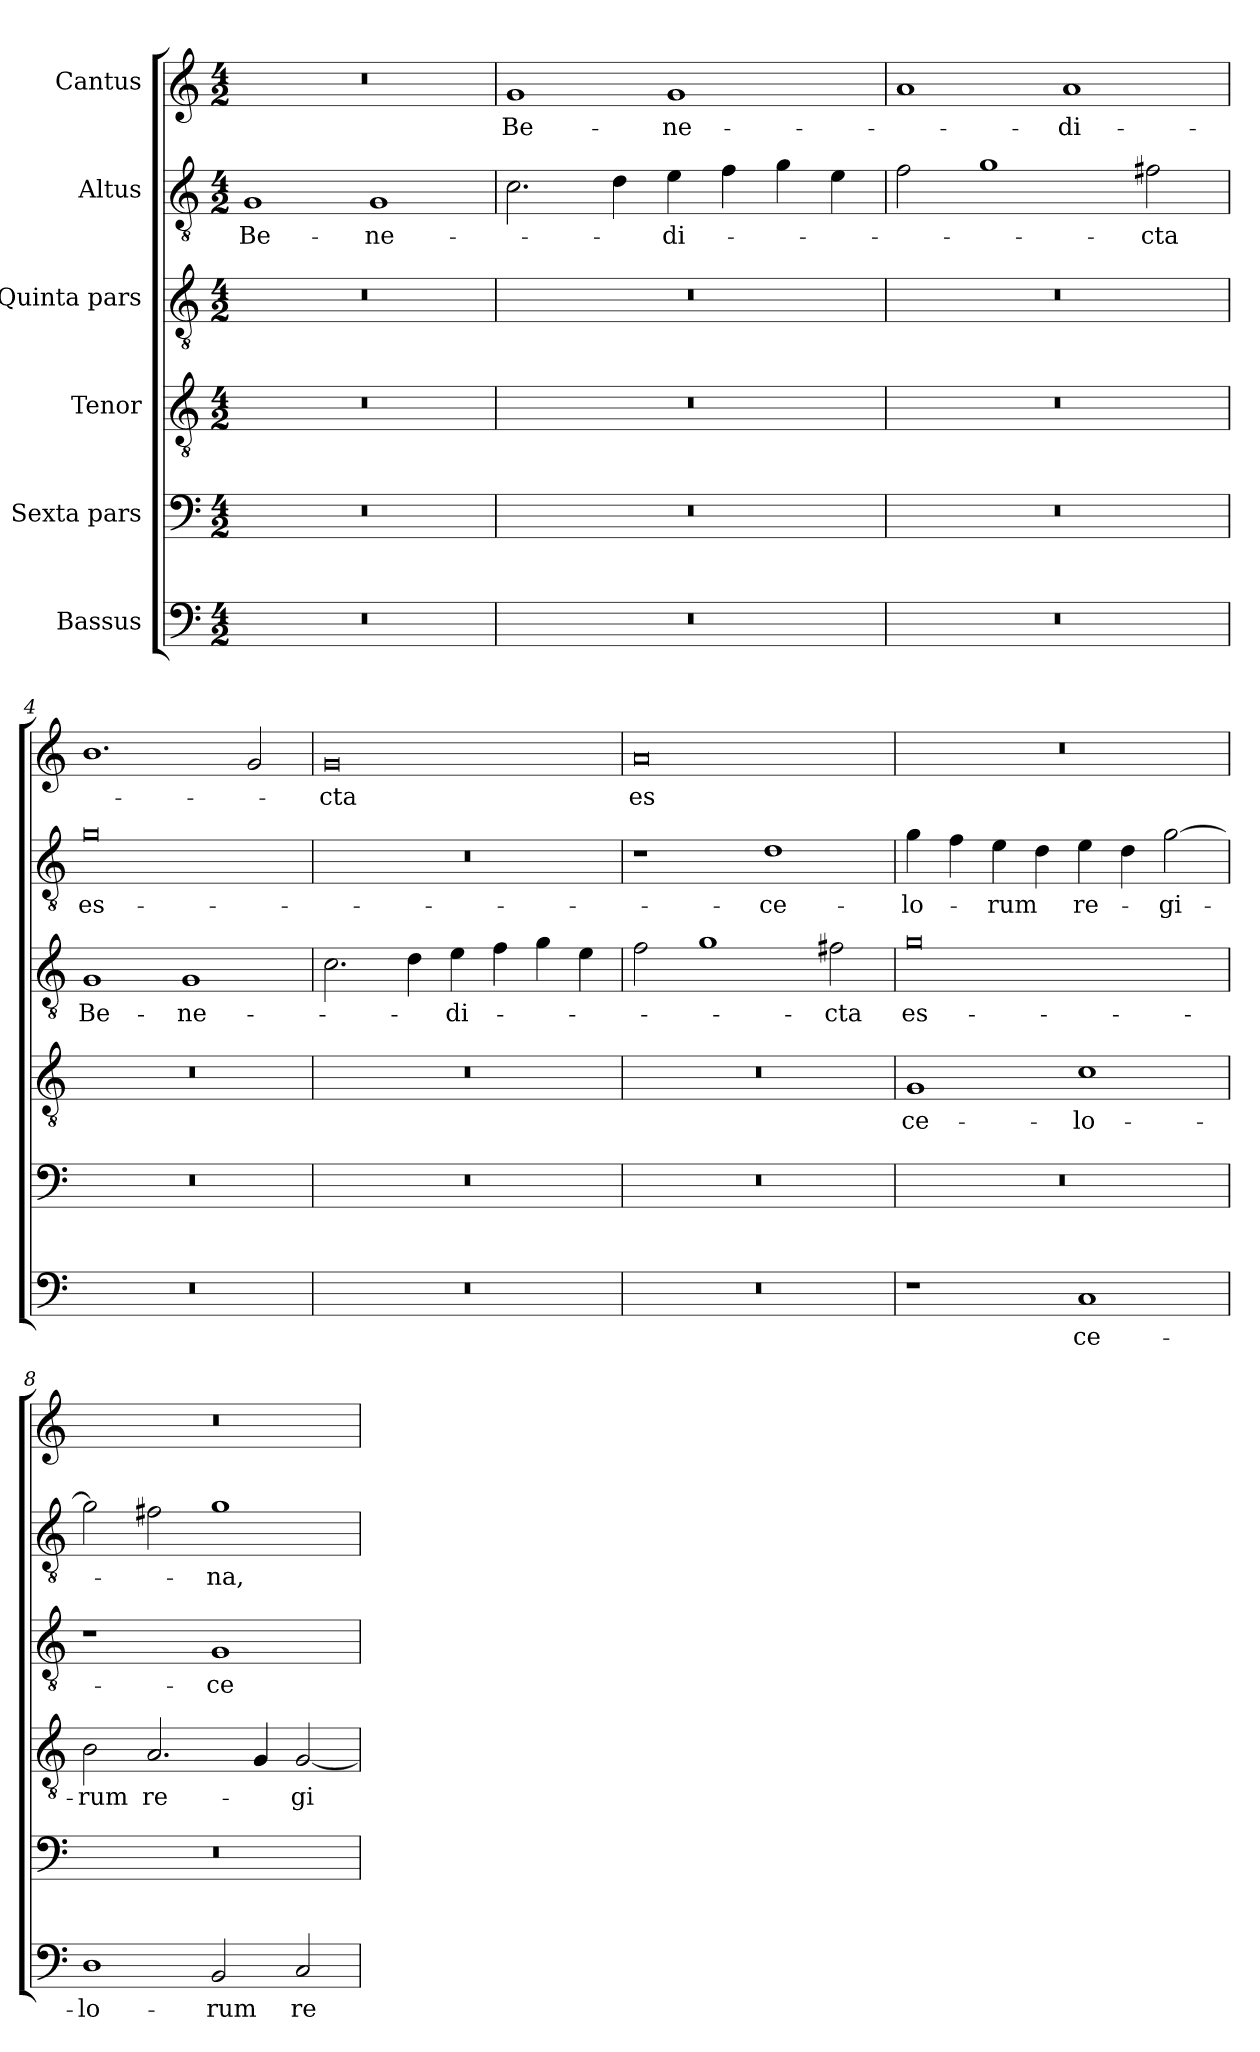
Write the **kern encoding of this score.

**kern	**text	**kern	**kern	**text	**kern	**text	**kern	**text	**kern	**text
*part6	*part6	*part5	*part4	*part4	*part3	*part3	*part2	*part2	*part1	*part1
*staff6	*staff6	*staff5	*staff4	*staff4	*staff3	*staff3	*staff2	*staff2	*staff1	*staff1
*I"Bassus	*	*I"Sexta pars	*I"Tenor	*	*I"Quinta pars	*	*I"Altus	*	*I"Cantus	*
*clefF4	*	*clefF4	*clefGv2	*	*clefGv2	*	*clefGv2	*	*clefG2	*
*k[]	*	*k[]	*k[]	*	*k[]	*	*k[]	*	*k[]	*
*M4/2	*	*M4/2	*M4/2	*	*M4/2	*	*M4/2	*	*M4/2	*
=1	=1	=1	=1	=1	=1	=1	=1	=1	=1	=1
0r	.	0r	0r	.	0r	.	1G/	Be-	0r	.
.	.	.	.	.	.	.	1G/	-ne-	.	.
=2	=2	=2	=2	=2	=2	=2	=2	=2	=2	=2
0r	.	0r	0r	.	0r	.	2.c\	.	1g/	Be-
.	.	.	.	.	.	.	4d\	.	.	.
.	.	.	.	.	.	.	4e\	-di-	1g/	-ne-
.	.	.	.	.	.	.	4f\	.	.	.
.	.	.	.	.	.	.	4g\	.	.	.
.	.	.	.	.	.	.	4e\	.	.	.
=3	=3	=3	=3	=3	=3	=3	=3	=3	=3	=3
0r	.	0r	0r	.	0r	.	2f\	.	1a/	.
.	.	.	.	.	.	.	1g\	.	.	.
.	.	.	.	.	.	.	.	.	1a/	-di-
.	.	.	.	.	.	.	2f#X\	-cta	.	.
=4	=4	=4	=4	=4	=4	=4	=4	=4	=4	=4
0r	.	0r	0r	.	1G/	Be-	0g\	es-	1.b\	.
.	.	.	.	.	1G/	-ne-	.	.	.	.
.	.	.	.	.	.	.	.	.	2g/	.
=5	=5	=5	=5	=5	=5	=5	=5	=5	=5	=5
0r	.	0r	0r	.	2.c\	.	0r	.	0g/	-cta
.	.	.	.	.	4d\	.	.	.	.	.
.	.	.	.	.	4e\	-di-	.	.	.	.
.	.	.	.	.	4f\	.	.	.	.	.
.	.	.	.	.	4g\	.	.	.	.	.
.	.	.	.	.	4e\	.	.	.	.	.
=6	=6	=6	=6	=6	=6	=6	=6	=6	=6	=6
0r	.	0r	0r	.	2f\	.	1r	.	0a/	es-
.	.	.	.	.	1g\	.	.	.	.	.
.	.	.	.	.	.	.	1d\	ce-	.	.
.	.	.	.	.	2f#X\	-cta	.	.	.	.
=7	=7	=7	=7	=7	=7	=7	=7	=7	=7	=7
1r	.	0r	1G/	ce-	0g\	es-	4g\	-lo-	0r	.
.	.	.	.	.	.	.	4f\	.	.	.
.	.	.	.	.	.	.	4e\	-rum	.	.
.	.	.	.	.	.	.	4d\	.	.	.
1C/	ce-	.	1c\	-lo-	.	.	4e\	re-	.	.
.	.	.	.	.	.	.	4d\	.	.	.
.	.	.	.	.	.	.	[2g\	-gi-	.	.
=8	=8	=8	=8	=8	=8	=8	=8	=8	=8	=8
1D\	-lo-	0r	2B\	-rum	1r	.	2g\]	.	0r	.
.	.	.	2.A/	re-	.	.	2f#X\	.	.	.
2BB/	-rum	.	.	.	1G/	ce-	1g\	-na,	.	.
.	.	.	4G/	.	.	.	.	.	.	.
2C/	re-	.	[2G/	-gi-	.	.	.	.	.	.
=	=	=	=	=	=	=	=	=	=	=
*-	*-	*-	*-	*-	*-	*-	*-	*-	*-	*-
